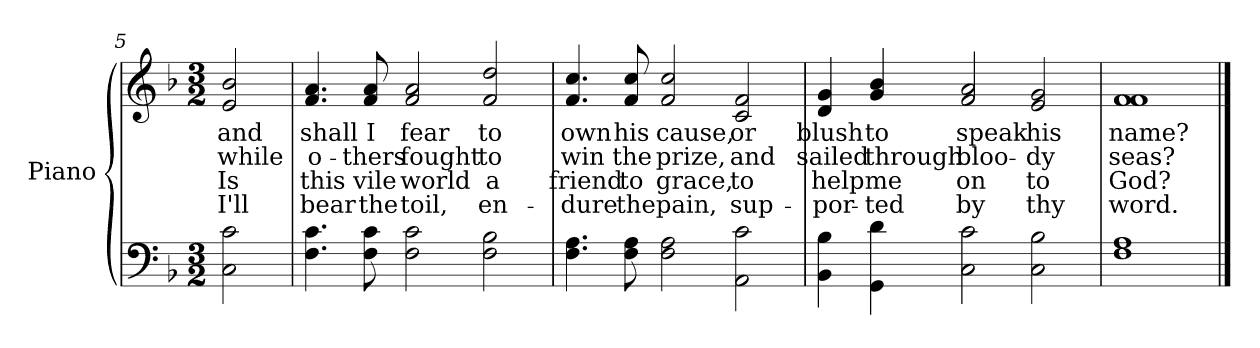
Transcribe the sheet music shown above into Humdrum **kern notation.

**kern	**kern	**text	**text	**text	**text
*part2	*part1	*part1	*part1	*part1	*part1
*staff2	*staff1	*staff1	*staff1	*staff1	*staff1
*I"Piano	*I"Piano	*	*	*	*
*I'Pno.	*I'Pno.	*	*	*	*
!!LO:LB:g=z
*clefF4	*clefG2	*	*	*	*
*k[b-]	*k[b-]	*	*	*	*
*F:	*F:	*	*	*	*
*M3/2	*M3/2	*	*	*	*
=5	=5	=5	=5	=5	=5
!	!	!LO:LY:b:color=#000000	!LO:LY:b:color=#000000	!LO:LY:b:color=#000000	!LO:LY:b:color=#000000
2Ci\ 2ci	2ei/ 2b-i	and	while	Is	I'll
=6	=6	=6	=6	=6	=6
!	!	!LO:LY:b:color=#000000	!LO:LY:b:color=#000000	!LO:LY:b:color=#000000	!LO:LY:b:color=#000000
4.Fi\ 4.ci	4.fi/ 4.ai	shall	o-	this	bear
!	!	!LO:LY:b:color=#000000	!LO:LY:b:color=#000000	!LO:LY:b:color=#000000	!LO:LY:b:color=#000000
8Fi\ 8ci	8fi/ 8ai	I	-thers	vile	the
!	!	!LO:LY:b:color=#000000	!LO:LY:b:color=#000000	!LO:LY:b:color=#000000	!LO:LY:b:color=#000000
2Fi\ 2ci	2fi/ 2ai	fear	fought	world	toil,
!	!	!LO:LY:b:color=#000000	!LO:LY:b:color=#000000	!LO:LY:b:color=#000000	!LO:LY:b:color=#000000
2Fi\ 2B-i	2fi/ 2ddi	to	to	a	en-
=7	=7	=7	=7	=7	=7
!	!	!LO:LY:b:color=#000000	!LO:LY:b:color=#000000	!LO:LY:b:color=#000000	!LO:LY:b:color=#000000
4.Fi\ 4.Ai	4.fi/ 4.cci	own	win	-friend	dure
!	!	!LO:LY:b:color=#000000	!LO:LY:b:color=#000000	!LO:LY:b:color=#000000	!LO:LY:b:color=#000000
8Fi\ 8Ai	8fi/ 8cci	his	the	to	the
!	!	!LO:LY:b:color=#000000	!LO:LY:b:color=#000000	!LO:LY:b:color=#000000	!LO:LY:b:color=#000000
2Fi\ 2Ai	2fi/ 2cci	cause,	prize,	grace,	pain,
!	!	!LO:LY:b:color=#000000	!LO:LY:b:color=#000000	!LO:LY:b:color=#000000	!LO:LY:b:color=#000000
2AAi\ 2ci	2ci/ 2fi	or	and	to	sup-
=8	=8	=8	=8	=8	=8
!	!	!LO:LY:b:color=#000000	!LO:LY:b:color=#000000	!LO:LY:b:color=#000000	!LO:LY:b:color=#000000
4BB-i\ 4B-i	4di/ 4gi	blush	sailed	-help	por-
!	!	!LO:LY:b:color=#000000	!LO:LY:b:color=#000000	!LO:LY:b:color=#000000	!LO:LY:b:color=#000000
4GGi\ 4di	4gi/ 4b-i	to	through	-me	ted
!	!	!LO:LY:b:color=#000000	!LO:LY:b:color=#000000	!LO:LY:b:color=#000000	!LO:LY:b:color=#000000
2Ci\ 2ci	2fi/ 2ai	speak	bloo-	on	by
!	!	!LO:LY:b:color=#000000	!LO:LY:b:color=#000000	!LO:LY:b:color=#000000	!LO:LY:b:color=#000000
2Ci\ 2B-i	2ei/ 2gi	his	-dy	to	thy
=9	=9	=9	=9	=9	=9
!	!	!LO:LY:b:color=#000000	!LO:LY:b:color=#000000	!LO:LY:b:color=#000000	!LO:LY:b:color=#000000
1Fi 1Ai	1fi 1fi	name?	seas?	God?	word.
==	==	==	==	==	==
*-	*-	*-	*-	*-	*-
